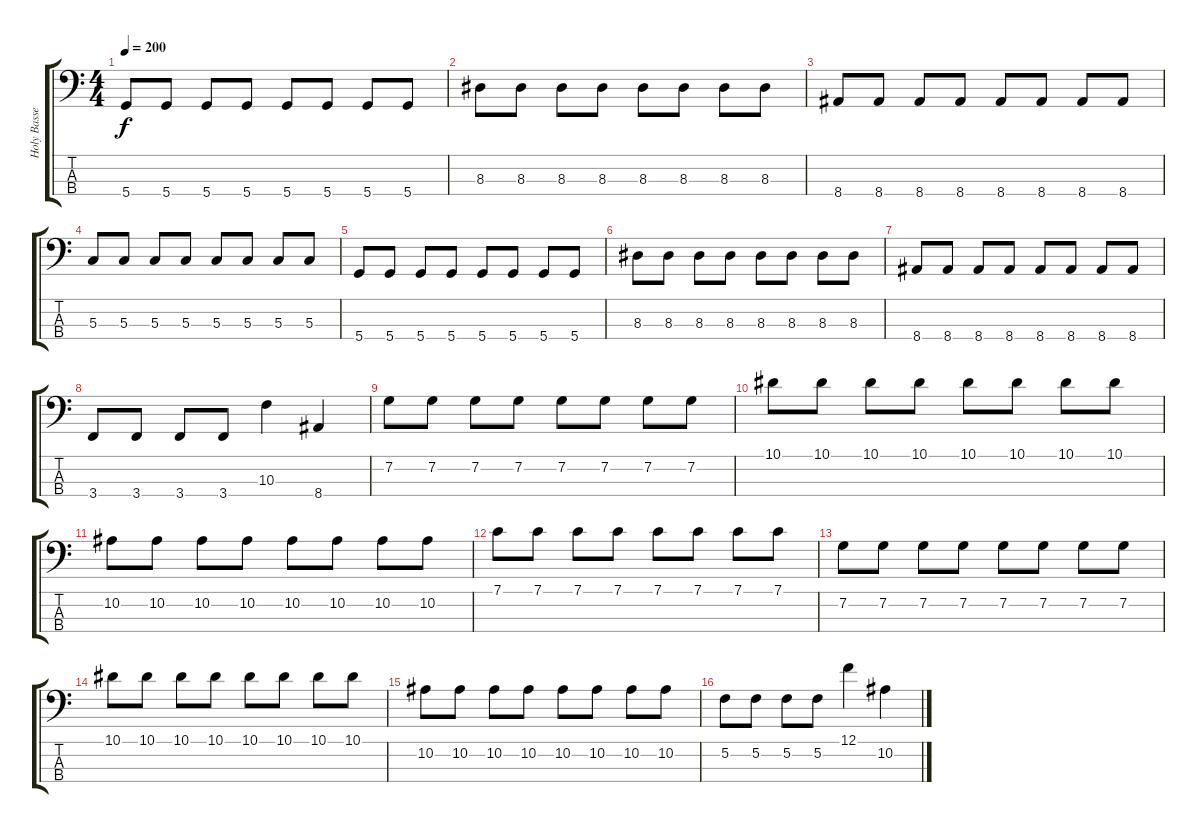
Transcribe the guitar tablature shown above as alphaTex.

\track ("Holy Basse" "Holy Basse") {instrument electricbassfinger}
\staff {score tabs}
\tuning (F2 C2 G1 D1) {hide}
\ts (4 4)
\tempo 200
\clef f4
\ks c
5.4.8{dy f} 5.4.8 5.4.8 5.4.8 5.4.8 5.4.8 5.4.8 5.4.8 |
8.3.8 8.3.8 8.3.8 8.3.8 8.3.8 8.3.8 8.3.8 8.3.8 |
8.4.8 8.4.8 8.4.8 8.4.8 8.4.8 8.4.8 8.4.8 8.4.8 |
5.3.8 5.3.8 5.3.8 5.3.8 5.3.8 5.3.8 5.3.8 5.3.8 |
5.4.8 5.4.8 5.4.8 5.4.8 5.4.8 5.4.8 5.4.8 5.4.8 |
8.3.8 8.3.8 8.3.8 8.3.8 8.3.8 8.3.8 8.3.8 8.3.8 |
8.4.8 8.4.8 8.4.8 8.4.8 8.4.8 8.4.8 8.4.8 8.4.8 |
3.4.8 3.4.8 3.4.8 3.4.8 10.3.4 8.4.4 |
7.2.8 7.2.8 7.2.8 7.2.8 7.2.8 7.2.8 7.2.8 7.2.8 |
10.1.8 10.1.8 10.1.8 10.1.8 10.1.8 10.1.8 10.1.8 10.1.8 |
10.2.8 10.2.8 10.2.8 10.2.8 10.2.8 10.2.8 10.2.8 10.2.8 |
7.1.8 7.1.8 7.1.8 7.1.8 7.1.8 7.1.8 7.1.8 7.1.8 |
7.2.8 7.2.8 7.2.8 7.2.8 7.2.8 7.2.8 7.2.8 7.2.8 |
10.1.8 10.1.8 10.1.8 10.1.8 10.1.8 10.1.8 10.1.8 10.1.8 |
10.2.8 10.2.8 10.2.8 10.2.8 10.2.8 10.2.8 10.2.8 10.2.8 |
5.2.8 5.2.8 5.2.8 5.2.8 12.1.4 10.2.4
